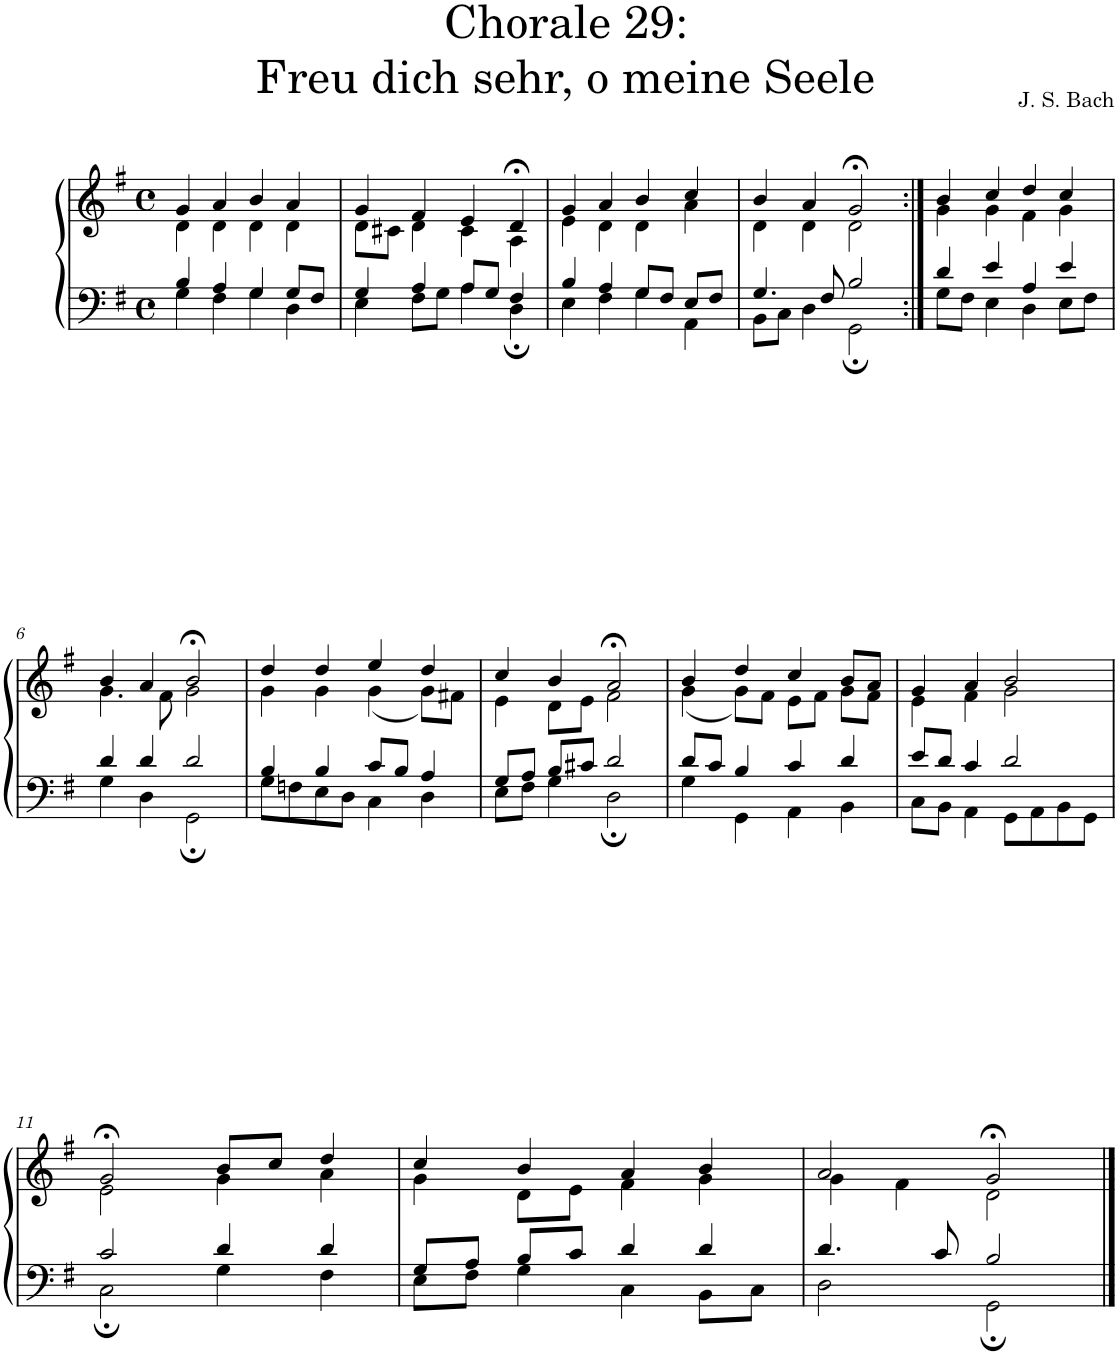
**kern	**kern
*part1	*part1
*staff2	*staff1
*I"S,A	*
*clefF4	*clefG2
*k[f#]	*k[f#]
*M4/4	*M4/4
*met(c)	*met(c)
=1	=1
*^	*^
4B/	4G\	4g/	4d\
4A/	4F#\	4a/	4d\
4G/	4G\	4b/	4d\
8G/L	4D\	4a/	4d\
8F#/J	.	.	.
=2	=2	=2	=2
4G/	4E\	4g/	8d\L
.	.	.	8c#X\J
4A/	8F#\L	4f#/	4d\
.	8G\J	.	.
8A/L	4A\	4e/	4c#\
8G/J	.	.	.
4F#/	4D;\	4d;</	4A\
=3	=3	=3	=3
4B/	4E\	4g/	4e\
4A/	4F#\	4a/	4d\
8G/L	4G\	4b/	4d\
8F#/J	.	.	.
8E/L	4AA\	4cc/	4a\
8F#/J	.	.	.
=4	=4	=4	=4
4.G/	8BB\L	4b/	4d\
.	8C\J	.	.
.	4D\	4a/	4d\
8F#/	.	.	.
2B/	2GG;\	2g;</	2d\
=5:|!	=5:|!	=5:|!	=5:|!
4d/	8G\L	4b/	4g\
.	8F#\J	.	.
4e/	4E\	4cc/	4g\
4A/	4D\	4dd/	4f#\
4e/	8E\L	4cc/	4g\
.	8F#\J	.	.
!!LO:LB:g=z	!!
=6	=6	=6	=6
4d/	4G\	4b/	4.g\
4d/	4D\	4a/	.
.	.	.	8f#\
2d/	2GG;\	2b;</	2g\
=7	=7	=7	=7
4B/	8G\L	4dd/	4g\
.	8Fn\	.	.
4B/	8E\	4dd/	4g\
.	8D\J	.	.
8c/L	4C\	4ee/	(<4g\
8B/J	.	.	.
4A/	4D\	4dd/	8g\L)
.	.	.	8f#X\J
=8	=8	=8	=8
8G/L	8E\L	4cc/	4e\
8A/J	8F#\J	.	.
8B/L	4G\	4b/	8d\L
8c#X/J	.	.	8e\J
2d/	2D;\	2a;</	2f#\
=9	=9	=9	=9
8d/L	4G\	4b/	(<4g\
8c/J	.	.	.
4B/	4GG\	4dd/	8g\L)
.	.	.	8f#\J
4c/	4AA\	4cc/	8e\L
.	.	.	8f#\J
4d/	4BB\	8b/L	8g\L
.	.	8a/J	8f#\J
=10	=10	=10	=10
8e/L	8C\L	4g/	4e\
8d/J	8BB\J	.	.
4c/	4AA\	4a/	4f#\
2d/	8GG\L	2b/	2g\
.	8AA\	.	.
.	8BB\	.	.
.	8GG\J	.	.
!!LO:LB:g=z	!!
=11	=11	=11	=11
2c/	2C;\	2g;</	2e\
4d/	4G\	8b/L	4g\
.	.	8cc/J	.
4d/	4F#\	4dd/	4a\
=12	=12	=12	=12
8G/L	8E\L	4cc/	4g\
8A/J	8F#\J	.	.
8B/L	4G\	4b/	8d\L
8c/J	.	.	8e\J
4d/	4C\	4a/	4f#\
4d/	8BB\L	4b/	4g\
.	8C\J	.	.
=13	=13	=13	=13
4.d/	2D\	2a/	4g\
.	.	.	4f#\
8c/	.	.	.
2B/	2GG;\	2g;</	2d\
*v	*v	*	*
*	*v	*v
==	==
*-	*-
